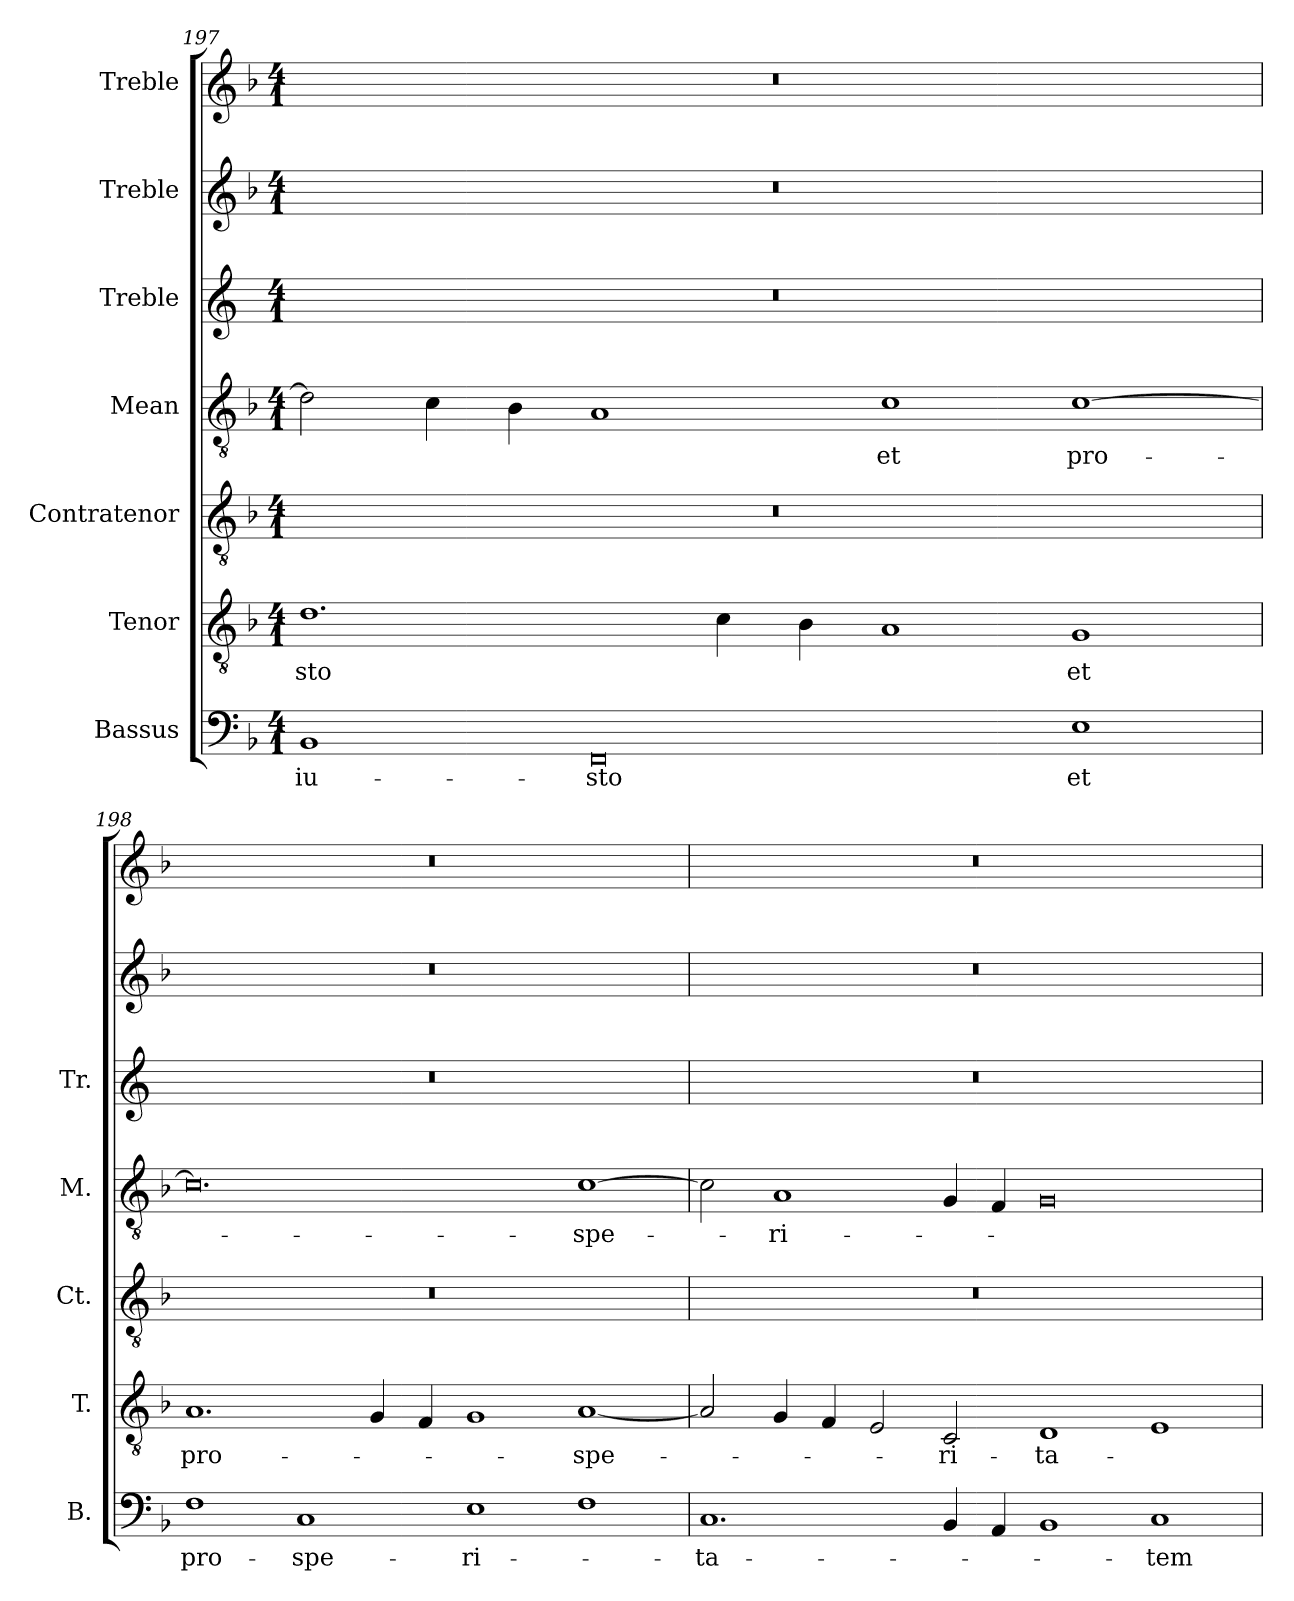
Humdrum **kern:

**kern	**text	**kern	**text	**kern	**kern	**text	**kern	**kern	**kern
*part7	*part7	*part6	*part6	*part5	*part4	*part4	*part3	*part2	*part1
*staff7	*staff7	*staff6	*staff6	*staff5	*staff4	*staff4	*staff3	*staff2	*staff1
*I"Bassus	*	*I"Tenor	*	*I"Contratenor	*I"Mean	*	*I"Treble	*I"Treble	*I"Treble
*I'B.	*	*I'T.	*	*I'Ct.	*I'M.	*	*I'Tr.	*	*
!!LO:LB:g=z
*clefF4	*	*clefGv2	*	*clefGv2	*clefGv2	*	*clefG2	*clefG2	*clefG2
*	*	*ITrd7c12	*	*ITrd7c12	*ITrd7c12	*	*	*	*
*k[b-]	*	*k[b-]	*	*k[b-]	*k[b-]	*	*k[]	*k[b-]	*k[b-]
*F:	*	*F:	*	*F:	*F:	*	*	*F:	*F:
*M4/1	*	*M4/1	*	*M4/1	*M4/1	*	*M4/1	*M4/1	*M4/1
=197	=197	=197	=197	=197	=197	=197	=197	=197	=197
!	!LO:LY:b:color=#000000	!	!	!	!	!	!	!	!
!	!	!	!LO:LY:b:color=#000000	!LO:N:vis=1	!	!	!LO:N:vis=1	!LO:N:vis=1	!LO:N:vis=1
1BB-i	iu-	1.Di	-sto	00r	2Di\]	.	00r	00r	00r
.	.	.	.	.	4Ci\	.	.	.	.
.	.	.	.	.	4BB-i\	.	.	.	.
!	!LO:LY:b:color=#000000	!	!	!	!	!	!	!	!
0FFi	-sto	.	.	.	1AAi	.	.	.	.
.	.	4Ci\	.	.	.	.	.	.	.
.	.	4BB-i\	.	.	.	.	.	.	.
!	!	!	!	!	!	!LO:LY:b:color=#000000	!	!	!
.	.	1AAi	.	.	1Ci	et	.	.	.
!	!LO:LY:b:color=#000000	!	!	!	!	!	!	!	!
!	!	!	!LO:LY:b:color=#000000	!	!	!	!	!	!
!	!	!	!	!	!	!LO:LY:b:color=#000000	!	!	!
1Ei	et	1GGi	et	.	[>1Ci	pro-	.	.	.
=198`	=198`	=198`	=198`	=198`	=198`	=198`	=198`	=198`	=198`
!	!LO:LY:b:color=#000000	!	!	!	!	!	!	!	!
!	!	!	!LO:LY:b:color=#000000	!LO:N:vis=1	!	!	!LO:N:vis=1	!LO:N:vis=1	!LO:N:vis=1
1Fi	pro-	1.AAi	pro-	00r	0.Ci]	.	00r	00r	00r
!	!LO:LY:b:color=#000000	!	!	!	!	!	!	!	!
1Ci	-spe-	.	.	.	.	.	.	.	.
.	.	4GGi/	.	.	.	.	.	.	.
.	.	4FFi/	.	.	.	.	.	.	.
!	!LO:LY:b:color=#000000	!	!	!	!	!	!	!	!
1Ei	-ri-	1GGi	.	.	.	.	.	.	.
!	!	!	!LO:LY:b:color=#000000	!	!	!	!	!	!
!	!	!	!	!	!	!LO:LY:b:color=#000000	!	!	!
1Fi	.	[<1AAi	-spe-	.	[>1Ci	-spe-	.	.	.
=199`	=199`	=199`	=199`	=199`	=199`	=199`	=199`	=199`	=199`
!	!LO:LY:b:color=#000000	!	!	!LO:N:vis=1	!	!	!LO:N:vis=1	!LO:N:vis=1	!LO:N:vis=1
1.Ci	-ta-	2AAi/]	.	00r	2Ci\]	.	00r	00r	00r
!	!	!	!	!	!	!LO:LY:b:color=#000000	!	!	!
.	.	4GGi/	.	.	1AAi	-ri-	.	.	.
.	.	4FFi/	.	.	.	.	.	.	.
.	.	2EEi/	.	.	.	.	.	.	.
!	!	!	!LO:LY:b:color=#000000	!	!	!	!	!	!
4BB-i/	.	2CCi/	-ri-	.	4GGi/	.	.	.	.
4AAi/	.	.	.	.	4FFi/	.	.	.	.
!	!	!	!LO:LY:b:color=#000000	!	!	!	!	!	!
1BB-i	.	1DDi	-ta-	.	0GGi	.	.	.	.
!	!LO:LY:b:color=#000000	!	!	!	!	!	!	!	!
1Ci	-tem	1EEi	.	.	.	.	.	.	.
=`	=`	=`	=`	=`	=`	=`	=`	=`	=`
*-	*-	*-	*-	*-	*-	*-	*-	*-	*-
